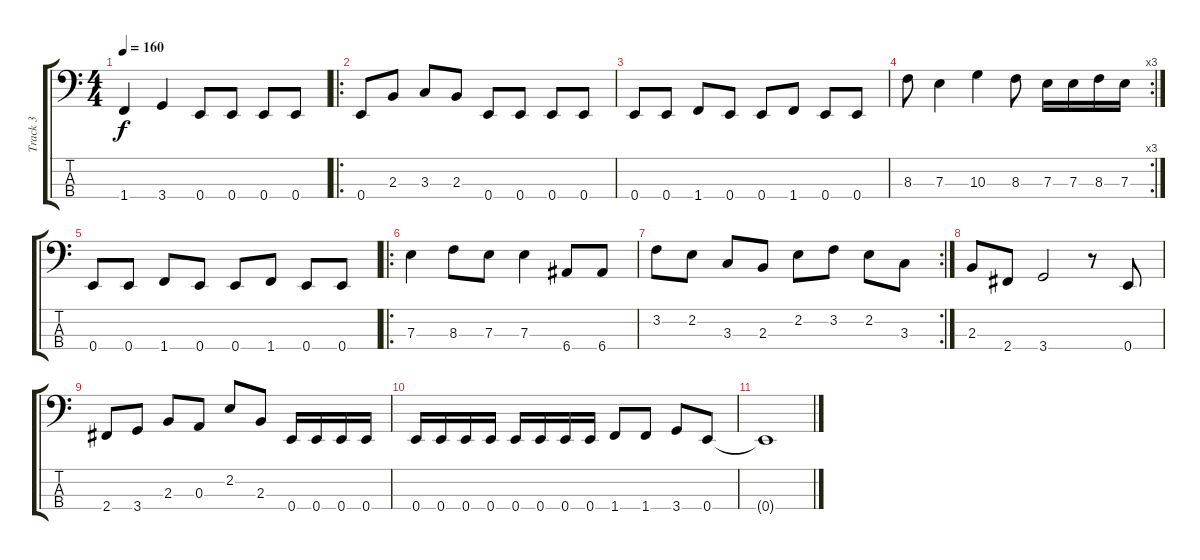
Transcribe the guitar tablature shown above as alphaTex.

\track ("Track 3" "Track 3") {instrument electricbasspick}
\staff {score tabs}
\tuning (G2 D2 A1 E1) {hide}
\ts (4 4)
\tempo 160
\clef f4
\ks c
1.4.4{dy f} 3.4.4 0.4.8 0.4.8 0.4.8 0.4.8 |
\ro
0.4.8 2.3.8 3.3.8 2.3.8 0.4.8 0.4.8 0.4.8 0.4.8 |
0.4.8 0.4.8 1.4.8 0.4.8 0.4.8 1.4.8 0.4.8 0.4.8 |
\rc 3
8.3.8 7.3.4 10.3.4 8.3.8 7.3.16 7.3.16 8.3.16 7.3.16 |
0.4.8 0.4.8 1.4.8 0.4.8 0.4.8 1.4.8 0.4.8 0.4.8 |
\ro
7.3.4 8.3.8 7.3.8 7.3.4 6.4.8 6.4.8 |
\rc 2
3.2.8 2.2.8 3.3.8 2.3.8 2.2.8 3.2.8 2.2.8 3.3.8 |
2.3.8 2.4.8 3.4.2 r.8 0.4.8 |
2.4.8 3.4.8 2.3.8 0.3.8 2.2.8 2.3.8 0.4.16 0.4.16 0.4.16 0.4.16 |
0.4.16 0.4.16 0.4.16 0.4.16 0.4.16 0.4.16 0.4.16 0.4.16 1.4.8 1.4.8 3.4.8 0.4.8 |
0.4{t}.1
